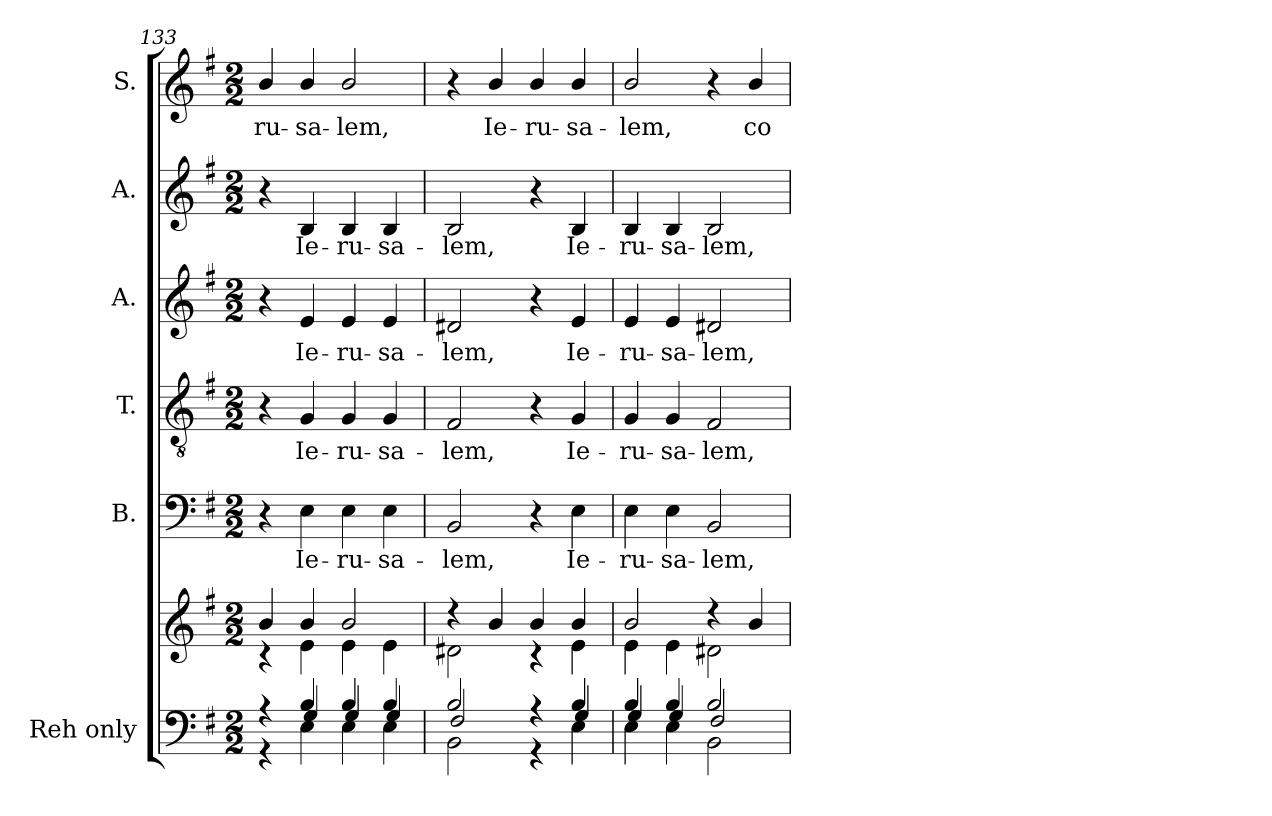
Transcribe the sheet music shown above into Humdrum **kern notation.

**kern	**kern	**kern	**text	**kern	**text	**kern	**text	**kern	**text	**kern	**text
*part6	*part6	*part5	*part5	*part4	*part4	*part3	*part3	*part2	*part2	*part1	*part1
*staff7	*staff6	*staff5	*staff5	*staff4	*staff4	*staff3	*staff3	*staff2	*staff2	*staff1	*staff1
*I"Reh  only	*	*I"B.	*	*I"T.	*	*I"A.	*	*I"A.	*	*I"S.	*
*	*	*I'B.	*	*I'T.	*	*I'A.	*	*I'A.	*	*	*
*clefF4	*clefG2	*clefF4	*	*clefGv2	*	*clefG2	*	*clefG2	*	*clefG2	*
*	*	*	*	*ITrd7c12	*	*	*	*	*	*	*
*k[f#]	*k[f#]	*k[f#]	*	*k[f#]	*	*k[f#]	*	*k[f#]	*	*k[f#]	*
*G:	*G:	*G:	*	*G:	*	*G:	*	*G:	*	*G:	*
*M2/2	*M2/2	*M2/2	*	*M2/2	*	*M2/2	*	*M2/2	*	*M2/2	*
=133	=133	=133	=133	=133	=133	=133	=133	=133	=133	=133	=133
*^	*^	*	*	*	*	*	*	*	*	*	*
*	*^	*	*	*	*	*	*	*	*	*	*	*	*
!	!	!	!	!	!	!	!	!	!	!	!	!	!	!LO:LY:b:color=#000000
4ryy	4r	4r	4bi/	4r	4r	.	4r	.	4r	.	4r	.	4bi/	-ru-
!	!	!	!	!	!	!LO:LY:b:color=#000000	!	!	!	!	!	!	!	!
!	!	!	!	!	!	!	!	!LO:LY:b:color=#000000	!	!	!	!	!	!
!	!	!	!	!	!	!	!	!	!	!LO:LY:b:color=#000000	!	!	!	!
!	!	!	!	!	!	!	!	!	!	!	!	!LO:LY:b:color=#000000	!	!
!	!	!	!	!	!	!	!	!	!	!	!	!	!	!LO:LY:b:color=#000000
4Bi/	4Gi/	4Ei\	4bi/	4ei\	4Ei\	Ie-	4GGi/	Ie-	4ei/	Ie-	4Bi/	Ie-	4bi/	-sa-
!	!	!	!	!	!	!LO:LY:b:color=#000000	!	!	!	!	!	!	!	!
!	!	!	!	!	!	!	!	!LO:LY:b:color=#000000	!	!	!	!	!	!
!	!	!	!	!	!	!	!	!	!	!LO:LY:b:color=#000000	!	!	!	!
!	!	!	!	!	!	!	!	!	!	!	!	!LO:LY:b:color=#000000	!	!
!	!	!	!	!	!	!	!	!	!	!	!	!	!	!LO:LY:b:color=#000000
4Bi/	4Gi/	4Ei\	2bi/	4ei\	4Ei\	-ru-	4GGi/	-ru-	4ei/	-ru-	4Bi/	-ru-	2bi/	-lem,
!	!	!	!	!	!	!LO:LY:b:color=#000000	!	!	!	!	!	!	!	!
!	!	!	!	!	!	!	!	!LO:LY:b:color=#000000	!	!	!	!	!	!
!	!	!	!	!	!	!	!	!	!	!LO:LY:b:color=#000000	!	!	!	!
!	!	!	!	!	!	!	!	!	!	!	!	!LO:LY:b:color=#000000	!	!
4Bi/	4Gi/	4Ei\	.	4ei\	4Ei\	-sa-	4GGi/	-sa-	4ei/	-sa-	4Bi/	-sa-	.	.
=134	=134	=134	=134	=134	=134	=134	=134	=134	=134	=134	=134	=134	=134	=134
!	!	!	!	!	!	!LO:LY:b:color=#000000	!	!	!	!	!	!	!	!
!	!	!	!	!	!	!	!	!LO:LY:b:color=#000000	!	!	!	!	!	!
!	!	!	!	!	!	!	!	!	!	!LO:LY:b:color=#000000	!	!	!	!
!	!	!	!	!	!	!	!	!	!	!	!	!LO:LY:b:color=#000000	!	!
2Bi/	2F#i/	2BBi\	4r	2d#Xi\	2BBi/	-lem,	2FF#i/	-lem,	2d#Xi/	-lem,	2Bi/	-lem,	4r	.
!	!	!	!	!	!	!	!	!	!	!	!	!	!	!LO:LY:b:color=#000000
.	.	.	4bi/	.	.	.	.	.	.	.	.	.	4bi/	Ie-
!	!	!	!	!	!	!	!	!	!	!	!	!	!	!LO:LY:b:color=#000000
4ryy	4r	4r	4bi/	4r	4r	.	4r	.	4r	.	4r	.	4bi/	-ru-
!	!	!	!	!	!	!LO:LY:b:color=#000000	!	!	!	!	!	!	!	!
!	!	!	!	!	!	!	!	!LO:LY:b:color=#000000	!	!	!	!	!	!
!	!	!	!	!	!	!	!	!	!	!LO:LY:b:color=#000000	!	!	!	!
!	!	!	!	!	!	!	!	!	!	!	!	!LO:LY:b:color=#000000	!	!
!	!	!	!	!	!	!	!	!	!	!	!	!	!	!LO:LY:b:color=#000000
4Bi/	4Gi/	4Ei\	4bi/	4ei\	4Ei\	Ie-	4GGi/	Ie-	4ei/	Ie-	4Bi/	Ie-	4bi/	-sa-
=135	=135	=135	=135	=135	=135	=135	=135	=135	=135	=135	=135	=135	=135	=135
!	!	!	!	!	!	!LO:LY:b:color=#000000	!	!	!	!	!	!	!	!
!	!	!	!	!	!	!	!	!LO:LY:b:color=#000000	!	!	!	!	!	!
!	!	!	!	!	!	!	!	!	!	!LO:LY:b:color=#000000	!	!	!	!
!	!	!	!	!	!	!	!	!	!	!	!	!LO:LY:b:color=#000000	!	!
!	!	!	!	!	!	!	!	!	!	!	!	!	!	!LO:LY:b:color=#000000
4Bi/	4Gi/	4Ei\	2bi/	4ei\	4Ei\	-ru-	4GGi/	-ru-	4ei/	-ru-	4Bi/	-ru-	2bi/	-lem,
!	!	!	!	!	!	!LO:LY:b:color=#000000	!	!	!	!	!	!	!	!
!	!	!	!	!	!	!	!	!LO:LY:b:color=#000000	!	!	!	!	!	!
!	!	!	!	!	!	!	!	!	!	!LO:LY:b:color=#000000	!	!	!	!
!	!	!	!	!	!	!	!	!	!	!	!	!LO:LY:b:color=#000000	!	!
4Bi/	4Gi/	4Ei\	.	4ei\	4Ei\	-sa-	4GGi/	-sa-	4ei/	-sa-	4Bi/	-sa-	.	.
!	!	!	!	!	!	!LO:LY:b:color=#000000	!	!	!	!	!	!	!	!
!	!	!	!	!	!	!	!	!LO:LY:b:color=#000000	!	!	!	!	!	!
!	!	!	!	!	!	!	!	!	!	!LO:LY:b:color=#000000	!	!	!	!
!	!	!	!	!	!	!	!	!	!	!	!	!LO:LY:b:color=#000000	!	!
2Bi/	2F#i/	2BBi\	4r	2d#Xi\	2BBi/	-lem,	2FF#i/	-lem,	2d#Xi/	-lem,	2Bi/	-lem,	4r	.
!	!	!	!	!	!	!	!	!	!	!	!	!	!	!LO:LY:b:color=#000000
.	.	.	4bi/	.	.	.	.	.	.	.	.	.	4bi/	co-
*v	*v	*v	*	*	*	*	*	*	*	*	*	*	*	*
*	*v	*v	*	*	*	*	*	*	*	*	*	*
=	=	=	=	=	=	=	=	=	=	=	=
*-	*-	*-	*-	*-	*-	*-	*-	*-	*-	*-	*-
